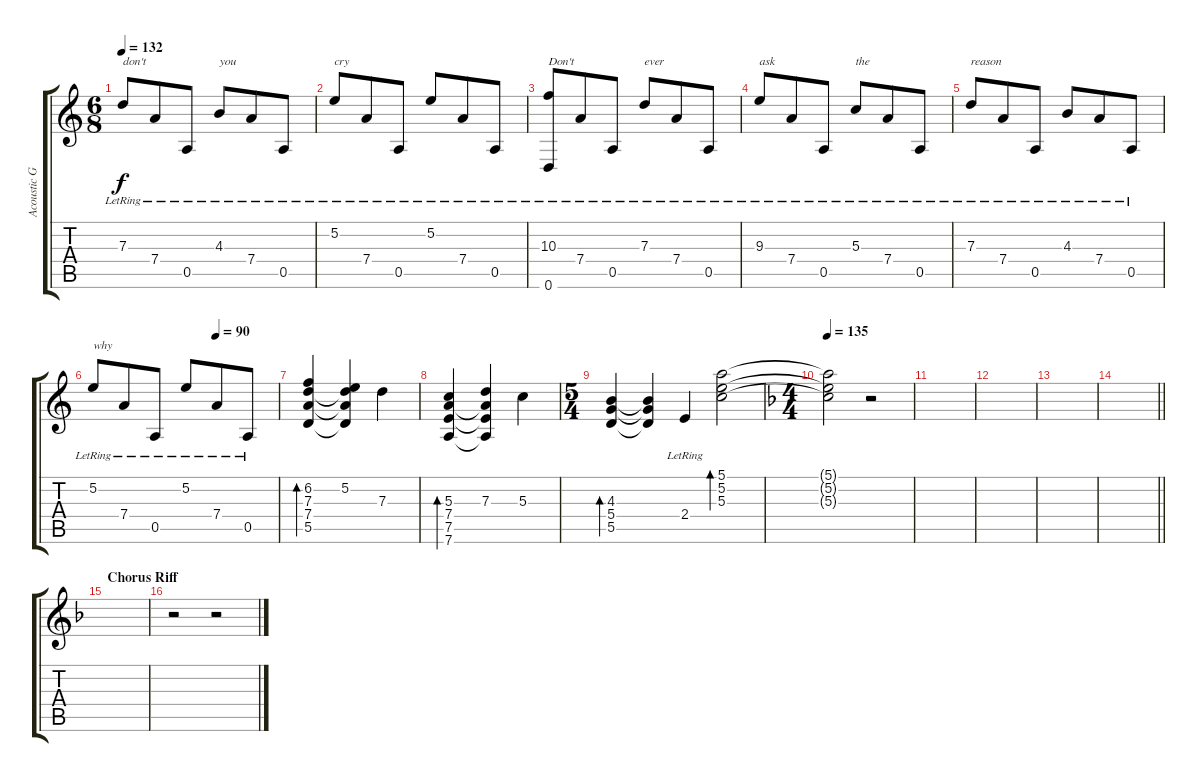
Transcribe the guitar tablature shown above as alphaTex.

\track ("Acoustic Guitar" "Acoustic G") {instrument acousticguitarnylon}
\staff {score tabs}
\tuning (E4 B3 G3 D3 A2 D2) {hide}
\ts (6 8)
\tempo 132
\clef g2
\ks aminor
7.3{lr}.8{txt "don't" dy f} 7.4{lr}.8 0.5{lr}.8 4.3{lr}.8{txt "you"} 7.4{lr}.8 0.5{lr}.8 |
5.2{lr}.8{txt "cry"} 7.4{lr}.8 0.5{lr}.8 5.2{lr}.8 7.4{lr}.8 0.5{lr}.8 |
(10.3{lr} 0.6{lr}).8{txt "Don't"} 7.4{lr}.8 0.5{lr}.8 7.3{lr}.8{txt "ever"} 7.4{lr}.8 0.5{lr}.8 |
9.3{lr}.8{txt "ask"} 7.4{lr}.8 0.5{lr}.8 5.3{lr}.8{txt "the"} 7.4{lr}.8 0.5{lr}.8 |
7.3{lr}.8{txt "reason"} 7.4{lr}.8 0.5{lr}.8 4.3{lr}.8 7.4{lr}.8 0.5{lr}.8 |
\tempo (90 0.6666666666666666)
5.2{lr}.8{txt "why"} 7.4{lr}.8 0.5{lr}.8 5.2{lr}.8 7.4{lr}.8 0.5{lr}.8 |
(6.2 7.3 7.4 5.5).4{bd 120} (5.2 7.3{t} 7.4{t} 5.5{t}).4 7.3.4 |
(5.3 7.4 7.5 7.6).4{bd 120} (7.3 7.4{t} 7.5{t} 7.6{t}).4 5.3.4 |
\ts (5 4)
(4.3 5.4 5.5).4{bd 120} (4.3{t} 5.4{t} 5.5{t}).4 2.4{lr}.4 (5.1 5.2 5.3).2{bd 240} |
\ts (4 4)
\tempo 135
\ks dminor
(5.1{t} 5.2{t} 5.3{t}).2 r.2 |
|
|
|
\barLineRight lightlight
|
\section ("" "Chorus Riff")
|
r.2 r.2
